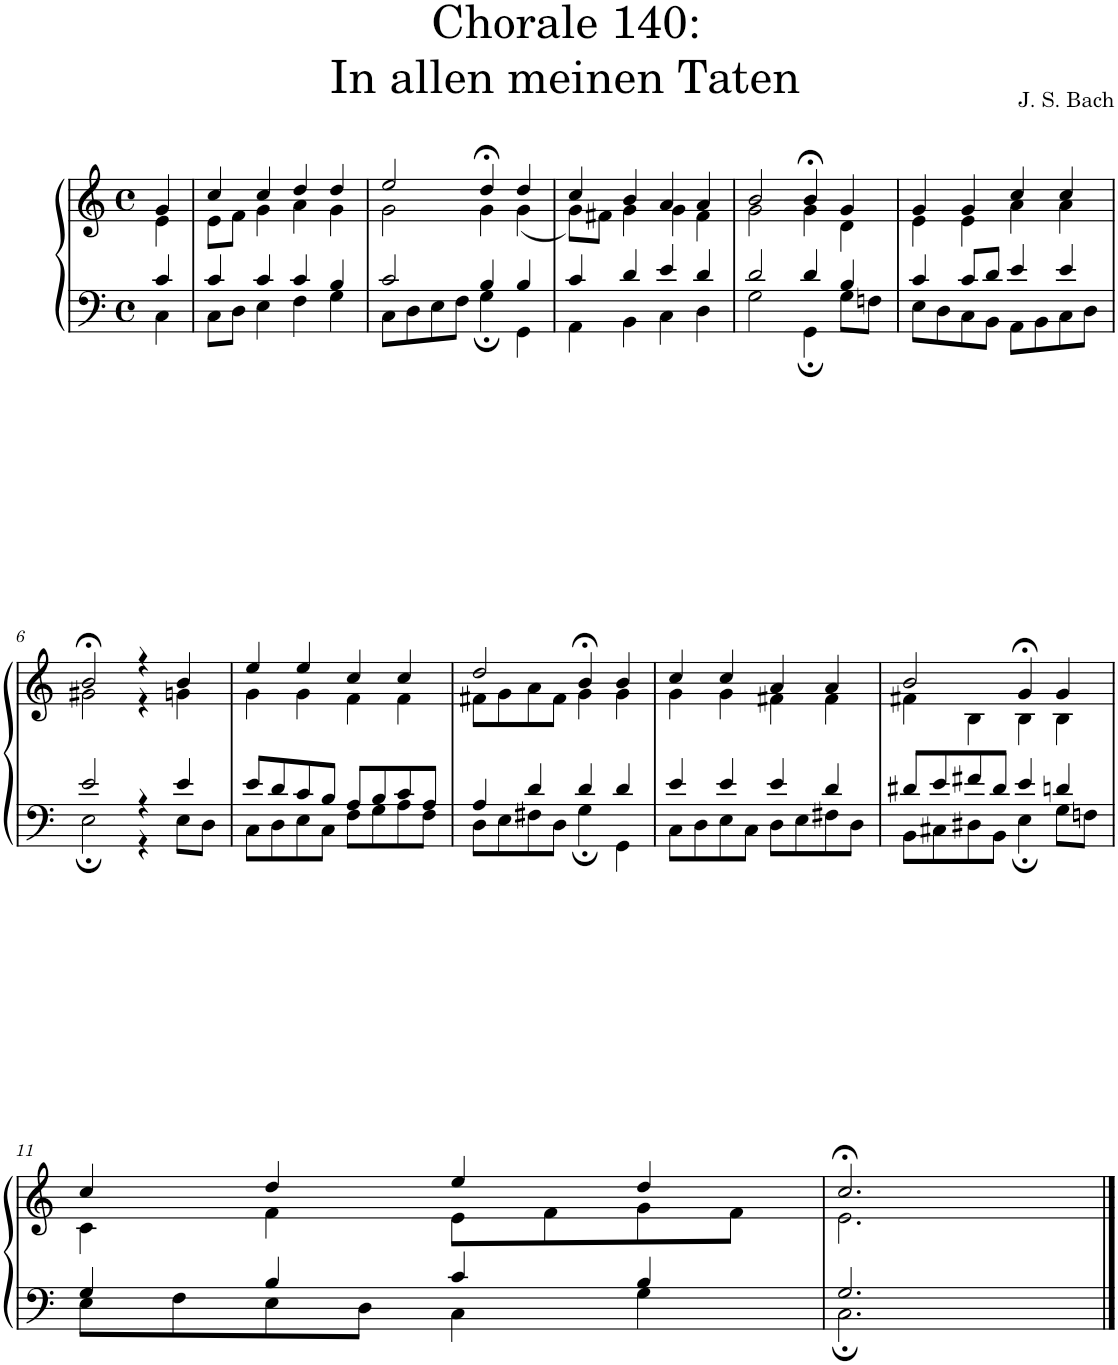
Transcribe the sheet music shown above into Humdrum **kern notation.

**kern	**kern
*part1	*part1
*staff2	*staff1
*I"S,A	*
*clefF4	*clefG2
*k[]	*k[]
*M4/4	*M4/4
*met(c)	*met(c)
=	=
*^	*^
4c/	4C\	4g/	4e\
=1	=1	=1	=1
4c/	8C\L	4cc/	8e\L
.	8D\J	.	8f\J
4c/	4E\	4cc/	4g\
4c/	4F\	4dd/	4a\
4B/	4G\	4dd/	4g\
=2	=2	=2	=2
2c/	8C\L	2ee/	2g\
.	8D\	.	.
.	8E\	.	.
.	8F\J	.	.
4B/	4G;\	4dd;</	4g\
4B/	4GG\	4dd/	(<4g\
=3	=3	=3	=3
4c/	4AA\	4cc/	8g\L)
.	.	.	8f#X\J
4d/	4BB\	4b/	4g\
4e/	4C\	4a/	4g\
4d/	4D\	4a/	4f#\
=4	=4	=4	=4
2d/	2G\	2b/	2g\
4d/	4GG;\	4b;</	4g\
4B/	8G\L	4g/	4d\
.	8Fn\J	.	.
=5	=5	=5	=5
4c/	8E\L	4g/	4e\
.	8D\	.	.
8c/L	8C\	4g/	4e\
8d/J	8BB\J	.	.
4e/	8AA\L	4cc/	4a\
.	8BB\	.	.
4e/	8C\	4cc/	4a\
.	8D\J	.	.
!!LO:LB:g=z	!!
=6	=6	=6	=6
2e/	2E;\	2b;</	2g#X\
4r	4r	4r	4r
4e/	8E\L	4b/	4gn\
.	8D\J	.	.
=7	=7	=7	=7
8e/L	8C\L	4ee/	4g\
8d/	8D\	.	.
8c/	8E\	4ee/	4g\
8B/J	8C\J	.	.
8A/L	8F\L	4cc/	4f\
8B/	8G\	.	.
8c/	8A\	4cc/	4f\
8A/J	8F\J	.	.
=8	=8	=8	=8
4A/	8D\L	2dd/	8f#X\L
.	8E\	.	8g\
4d/	8F#X\	.	8a\
.	8D\J	.	8f#\J
4d/	4G;\	4b;</	4g\
4d/	4GG\	4b/	4g\
=9	=9	=9	=9
4e/	8C\L	4cc/	4g\
.	8D\	.	.
4e/	8E\	4cc/	4g\
.	8C\J	.	.
4e/	8D\L	4a/	4f#X\
.	8E\	.	.
4d/	8F#X\	4a/	4f#\
.	8D\J	.	.
=10	=10	=10	=10
8d#X/L	8BB\L	2b/	4f#X\
8e/	8C#X\	.	.
8f#X/	8D#X\	.	4B\
8d#/J	8BB\J	.	.
4e/	4E;\	4g;</	4B\
4dn/	8G\L	4g/	4B\
.	8Fn\J	.	.
!!LO:LB:g=z	!!
=11	=11	=11	=11
4G/	8E\L	4cc/	4c\
.	8F\	.	.
4B/	8E\	4dd/	4f\
.	8D\J	.	.
4c/	4C\	4ee/	8e\L
.	.	.	8f\
4B/	4G\	4dd/	8g\
.	.	.	8f\J
=12	=12	=12	=12
2.G/	2.C;\	2.cc;</	2.e\
*v	*v	*	*
*	*v	*v
==	==
*-	*-
